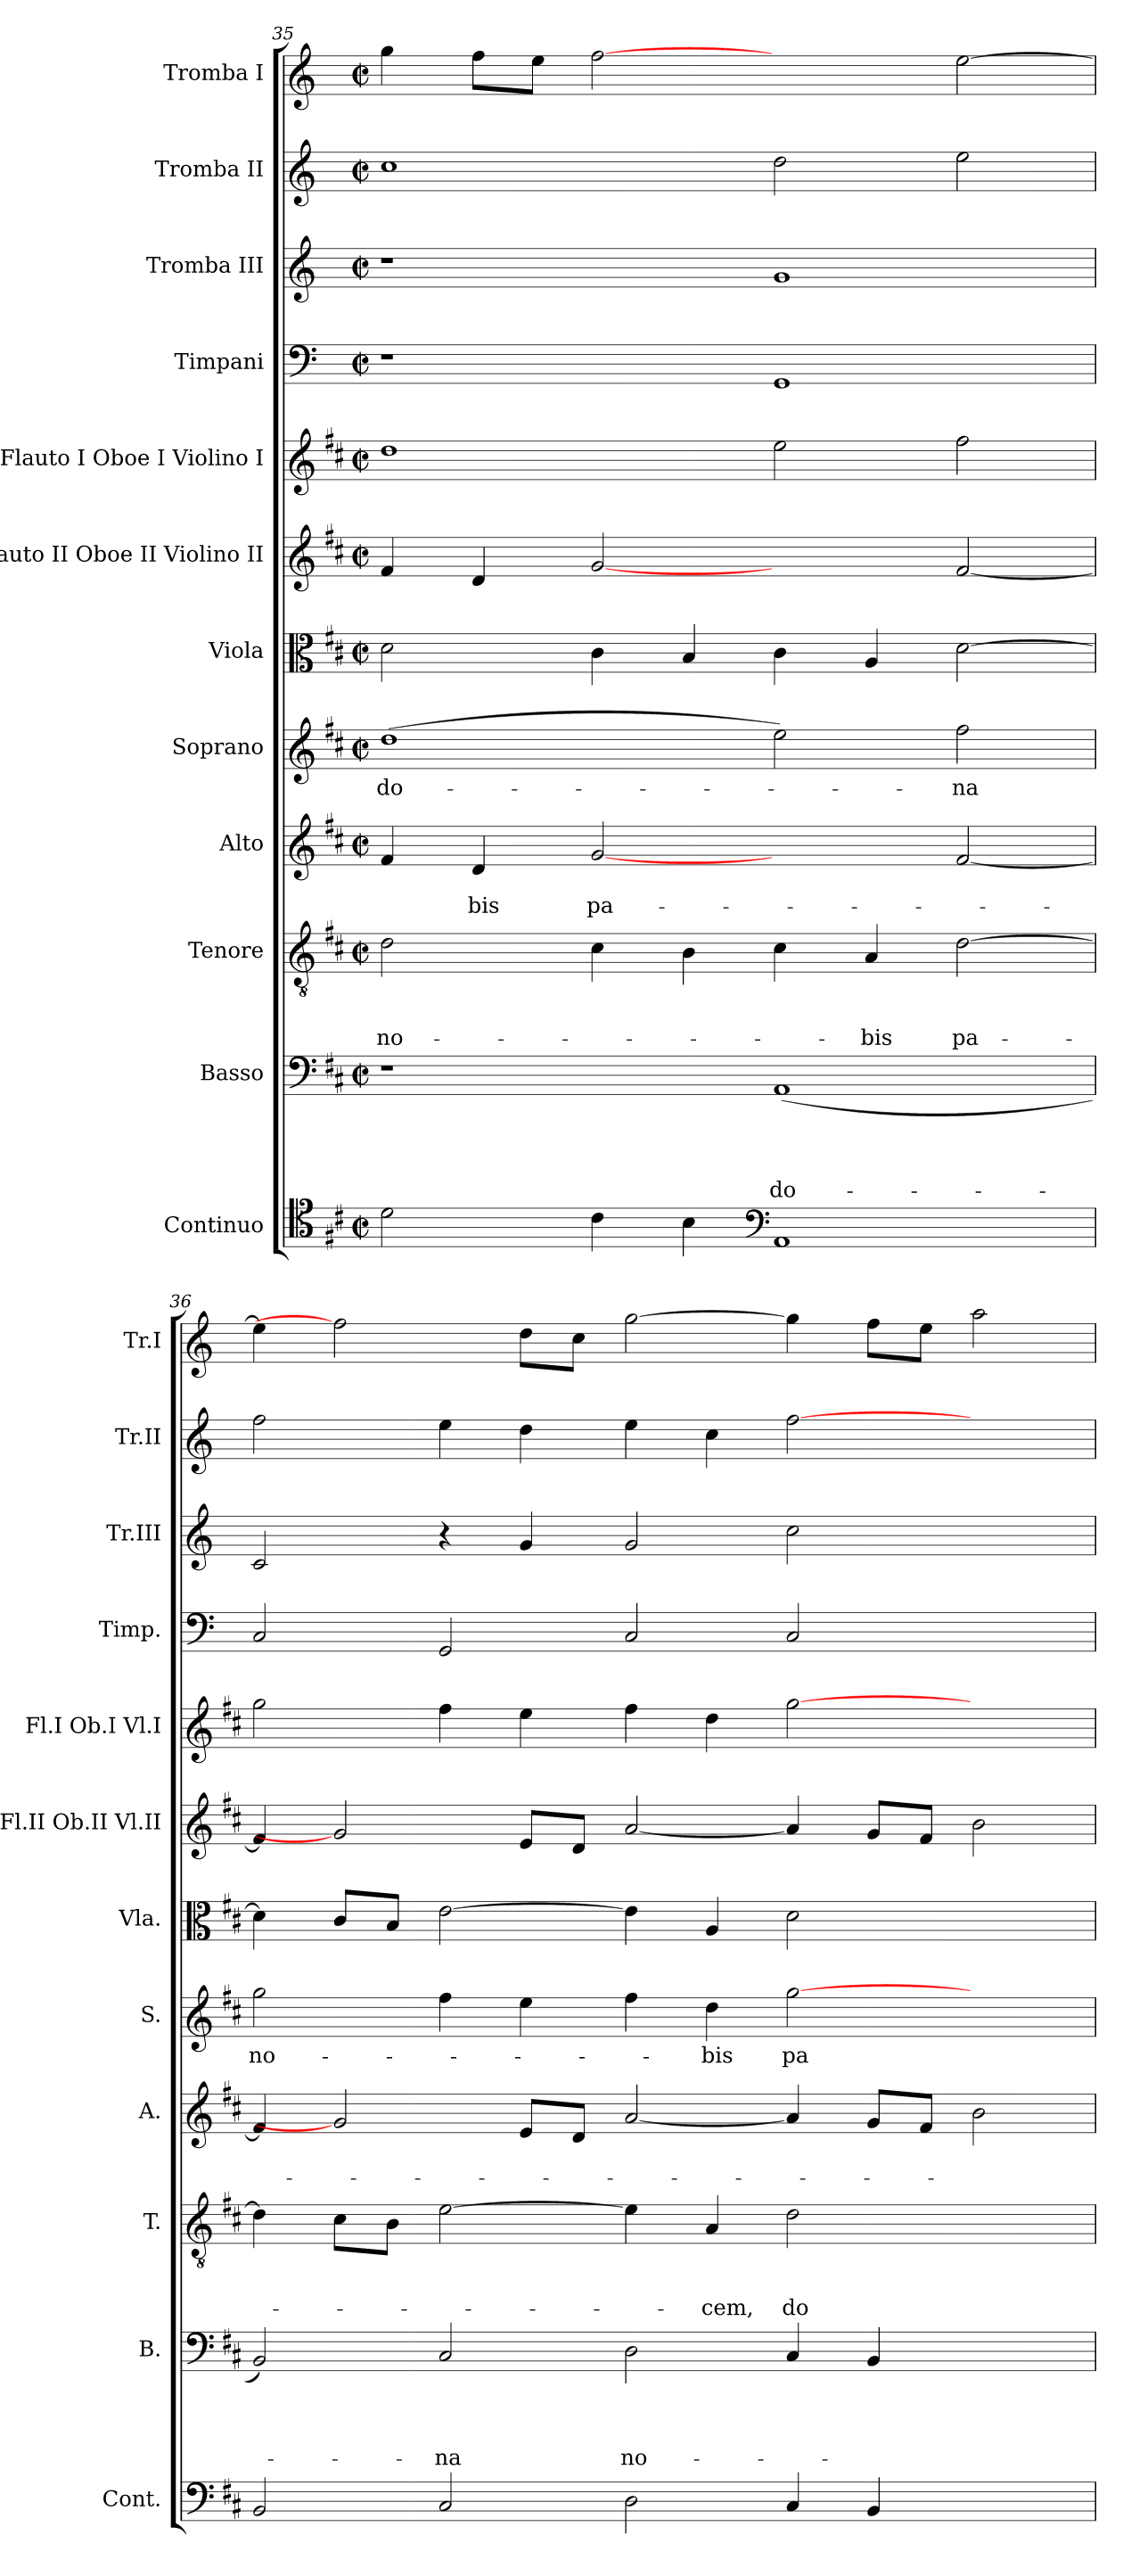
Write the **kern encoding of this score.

**kern	**kern	**text	**text	**text	**text	**kern	**text	**text	**text	**kern	**text	**text	**kern	**text	**kern	**kern	**kern	**kern	**kern	**kern	**kern
*part12	*part11	*part11	*part11	*part11	*part11	*part10	*part10	*part10	*part10	*part9	*part9	*part9	*part8	*part8	*part7	*part6	*part5	*part4	*part3	*part2	*part1
*staff12	*staff11	*staff11	*staff11	*staff11	*staff11	*staff10	*staff10	*staff10	*staff10	*staff9	*staff9	*staff9	*staff8	*staff8	*staff7	*staff6	*staff5	*staff4	*staff3	*staff2	*staff1
*I"Continuo	*I"Basso	*	*	*	*	*I"Tenore	*	*	*	*I"Alto	*	*	*I"Soprano	*	*I"Viola	*I"Flauto II Oboe II Violino II	*I"Flauto I Oboe I Violino I	*I"Timpani	*I"Tromba III	*I"Tromba II	*I"Tromba I
*I'Cont.	*I'B.	*	*	*	*	*I'T.	*	*	*	*I'A.	*	*	*I'S.	*	*I'Vla.	*I'Fl.II Ob.II Vl.II	*I'Fl.I Ob.I Vl.I	*I'Timp.	*I'Tr.III	*I'Tr.II	*I'Tr.I
!!LO:LB:g=z
*clefC4	*clefF4	*	*	*	*	*clefGv2	*	*	*	*clefG2	*	*	*clefG2	*	*clefC3	*clefG2	*clefG2	*clefF4	*clefG2	*clefG2	*clefG2
*	*	*	*	*	*	*	*	*	*	*	*	*	*	*	*	*	*	*ITrd-1c-2	*ITrd-1c-2	*ITrd-1c-2	*ITrd-1c-2
*k[f#c#]	*k[f#c#]	*	*	*	*	*k[f#c#]	*	*	*	*k[f#c#]	*	*	*k[f#c#]	*	*k[f#c#]	*k[f#c#]	*k[f#c#]	*k[f#c#]	*k[f#c#]	*k[f#c#]	*k[f#c#]
*D:	*D:	*	*	*	*	*D:	*	*	*	*D:	*	*	*D:	*	*D:	*D:	*D:	*D:	*D:	*D:	*D:
*M2/2	*M2/2	*	*	*	*	*M2/2	*	*	*	*M2/2	*	*	*M2/2	*	*M2/2	*M2/2	*M2/2	*M2/2	*M2/2	*M2/2	*M2/2
*met(c|)	*met(c|)	*	*	*	*	*met(c|)	*	*	*	*met(c|)	*	*	*met(c|)	*	*met(c|)	*met(c|)	*met(c|)	*met(c|)	*met(c|)	*met(c|)	*met(c|)
=35	=35	=35	=35	=35	=35	=35	=35	=35	=35	=35	=35	=35	=35	=35	=35	=35	=35	=35	=35	=35	=35
!	!	!	!	!	!	!	!	!	!LO:LY:b	!	!	!	!	!LO:LY:b	!	!	!	!	!	!	!
2d\	1r	.	.	.	.	2d\	.	.	no-	4f#/	.	.	(>1dd	do-	2d\	4f#/	1dd	1r	1r	1dd	4aa\
!	!	!	!	!	!	!	!	!	!	!	!	!LO:LY:b	!	!	!	!	!	!	!	!	!
.	.	.	.	.	.	.	.	.	.	4d/	.	-bis	.	.	.	4d/	.	.	.	.	8gg\L
.	.	.	.	.	.	.	.	.	.	.	.	.	.	.	.	.	.	.	.	.	8ff#\J
!	!	!	!	!	!	!	!	!	!	!	!	!LO:LY:b	!	!	!	!	!	!	!	!	!
4c#\	.	.	.	.	.	4c#\	.	.	.	[2g	.	pa-	.	.	4c#\	[2g	.	.	.	.	[2gg
4B\	.	.	.	.	.	4B\	.	.	.	.	.	.	.	.	4B/	.	.	.	.	.	.
*clefF4	*	*	*	*	*	*	*	*	*	*	*	*	*	*	*	*	*	*	*	*	*
!	!	!	!	!	!LO:LY:b	!	!	!	!	!	!	!	!	!	!	!	!	!	!	!	!
1AA	(<1AA	.	.	.	do-	4c#\	.	.	.	2ryy	.	.	2ee\)	.	4c#\	2ryy	2ee\	1AA	1a	2ee\	2ryy
!	!	!	!	!	!	!	!	!	!LO:LY:b	!	!	!	!	!	!	!	!	!	!	!	!
.	.	.	.	.	.	4A/	.	.	-bis	.	.	.	.	.	4A/	.	.	.	.	.	.
!	!	!	!	!	!	!	!	!	!LO:LY:b	!	!	!	!	!LO:LY:b	!	!	!	!	!	!	!
.	.	.	.	.	.	[2d\	.	.	pa-	[2f#/	.	.	2ff#\	-na	[2d\	[2f#/	2ff#\	.	.	2ff#\	[2ff#\
=36	=36	=36	=36	=36	=36	=36	=36	=36	=36	=36	=36	=36	=36	=36	=36	=36	=36	=36	=36	=36	=36
!	!	!	!	!	!	!	!	!	!	!	!	!	!	!LO:LY:b	!	!	!	!	!	!	!
2BB/	2BB/)	.	.	.	.	4d\]	.	.	.	4f#/]	.	.	2gg\	no-	4d\]	4f#/]	2gg\	2D/	2d/	2gg\	4ff#\]
.	.	.	.	.	.	8c#\L	.	.	.	2g]	.	.	.	.	8c#/L	2g]	.	.	.	.	2gg]
.	.	.	.	.	.	8B\J	.	.	.	.	.	.	.	.	8B/J	.	.	.	.	.	.
!	!	!	!	!	!LO:LY:b	!	!	!	!	!	!	!	!	!	!	!	!	!	!	!	!
2C#/	2C#/	.	.	.	-na	[2e\	.	.	.	.	.	.	4ff#\	.	[2e\	.	4ff#\	2AA/	4r	4ff#\	.
.	.	.	.	.	.	.	.	.	.	8e/L	.	.	4ee\	.	.	8e/L	4ee\	.	4a/	4ee\	8ee\L
.	.	.	.	.	.	.	.	.	.	8d/J	.	.	.	.	.	8d/J	.	.	.	.	8dd\J
!	!	!	!	!	!LO:LY:b	!	!	!	!	!	!	!	!	!	!	!	!	!	!	!	!
2D\	2D\	.	.	.	no-	4e\]	.	.	.	[2a/	.	.	4ff#\	.	4e\]	[2a/	4ff#\	2D/	2a/	4ff#\	[2aa\
!	!	!	!	!	!	!	!	!	!LO:LY:b	!	!	!	!	!LO:LY:b	!	!	!	!	!	!	!
.	.	.	.	.	.	4A/	.	.	-cem,	.	.	.	4dd\	-bis	4A/	.	4dd\	.	.	4dd\	.
!	!	!	!	!	!	!	!	!	!LO:LY:b	!	!	!	!	!LO:LY:b	!	!	!	!	!	!	!
4C#/	4C#/	.	.	.	.	2d\	.	.	do-	4a/]	.	.	[2gg\	pa-	2d\	4a/]	[2gg\	2D/	2dd\	[2gg\	4aa\]
4BB/	4BB/	.	.	.	.	.	.	.	.	8g/L	.	.	.	.	.	8g/L	.	.	.	.	8gg\L
.	.	.	.	.	.	.	.	.	.	8f#/J	.	.	.	.	.	8f#/J	.	.	.	.	8ff#\J
2ryy	2ryy	.	.	.	.	2ryy	.	.	.	2b\	.	.	2ryy	.	2ryy	2b\	2ryy	2ryy	2ryy	2ryy	2bb\
=	=	=	=	=	=	=	=	=	=	=	=	=	=	=	=	=	=	=	=	=	=
*-	*-	*-	*-	*-	*-	*-	*-	*-	*-	*-	*-	*-	*-	*-	*-	*-	*-	*-	*-	*-	*-
